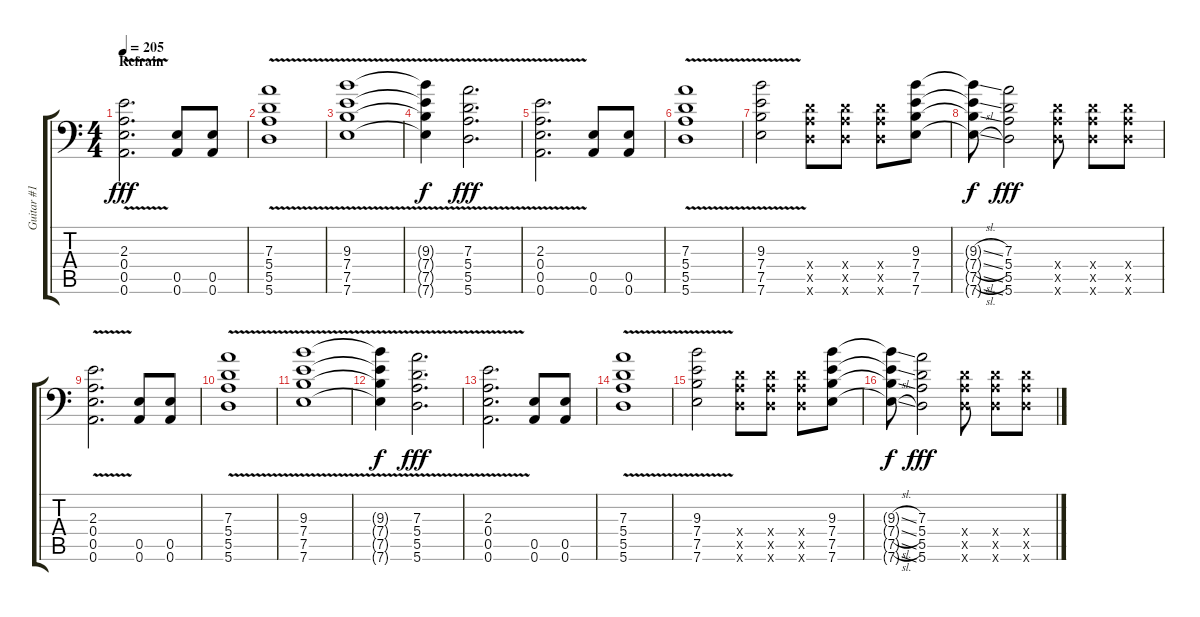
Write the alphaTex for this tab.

\track ("Guitar #1" "Guitar #1") {instrument distortionguitar}
\staff {score tabs}
\tuning (B3 Gb3 D3 A2 E2 A1) {hide}
\ts (4 4)
\section ("" "Refrain ")
\tempo 205
\clef f4
\ks c
(2.3{v} 0.4 0.5 0.6).2{d dy fff} (0.5 0.6).8 (0.5 0.6).8 |
(7.3{v} 5.4 5.5 5.6).1 |
(9.3{v} 7.4 7.5 7.6).1 |
(9.3{t} 7.4{t} 7.5{t} 7.6{t}).4{dy f} (7.3{v} 5.4 5.5 5.6).2{d dy fff} |
(2.3{v} 0.4 0.5 0.6).2{d} (0.5 0.6).8 (0.5 0.6).8 |
(7.3{v} 5.4 5.5 5.6).1 |
(9.3{v} 7.4 7.5 7.6).2 (5.4{x} 5.5{x} 5.6{x}).8 (5.4{x} 5.5{x} 5.6{x}).8 (5.4{x} 5.5{x} 5.6{x}).8 (9.3 7.4 7.5 7.6).8 |
(9.3{sl t} 7.4{sl t} 7.5{sl t} 7.6{sl t}).8{dy f} (7.3 5.4 5.5 5.6).2{dy fff} (5.4{x} 5.5{x} 5.6{x}).8 (5.4{x} 5.5{x} 5.6{x}).8 (5.4{x} 5.5{x} 5.6{x}).8 |
(2.3{v} 0.4 0.5 0.6).2{d} (0.5 0.6).8 (0.5 0.6).8 |
(7.3{v} 5.4 5.5 5.6).1 |
(9.3{v} 7.4 7.5 7.6).1 |
(9.3{t} 7.4{t} 7.5{t} 7.6{t}).4{dy f} (7.3{v} 5.4 5.5 5.6).2{d dy fff} |
(2.3{v} 0.4 0.5 0.6).2{d} (0.5 0.6).8 (0.5 0.6).8 |
(7.3{v} 5.4 5.5 5.6).1 |
(9.3{v} 7.4 7.5 7.6).2 (5.4{x} 5.5{x} 5.6{x}).8 (5.4{x} 5.5{x} 5.6{x}).8 (5.4{x} 5.5{x} 5.6{x}).8 (9.3 7.4 7.5 7.6).8 |
(9.3{sl t} 7.4{sl t} 7.5{sl t} 7.6{sl t}).8{dy f} (7.3 5.4 5.5 5.6).2{dy fff} (5.4{x} 5.5{x} 5.6{x}).8 (5.4{x} 5.5{x} 5.6{x}).8 (5.4{x} 5.5{x} 5.6{x}).8
